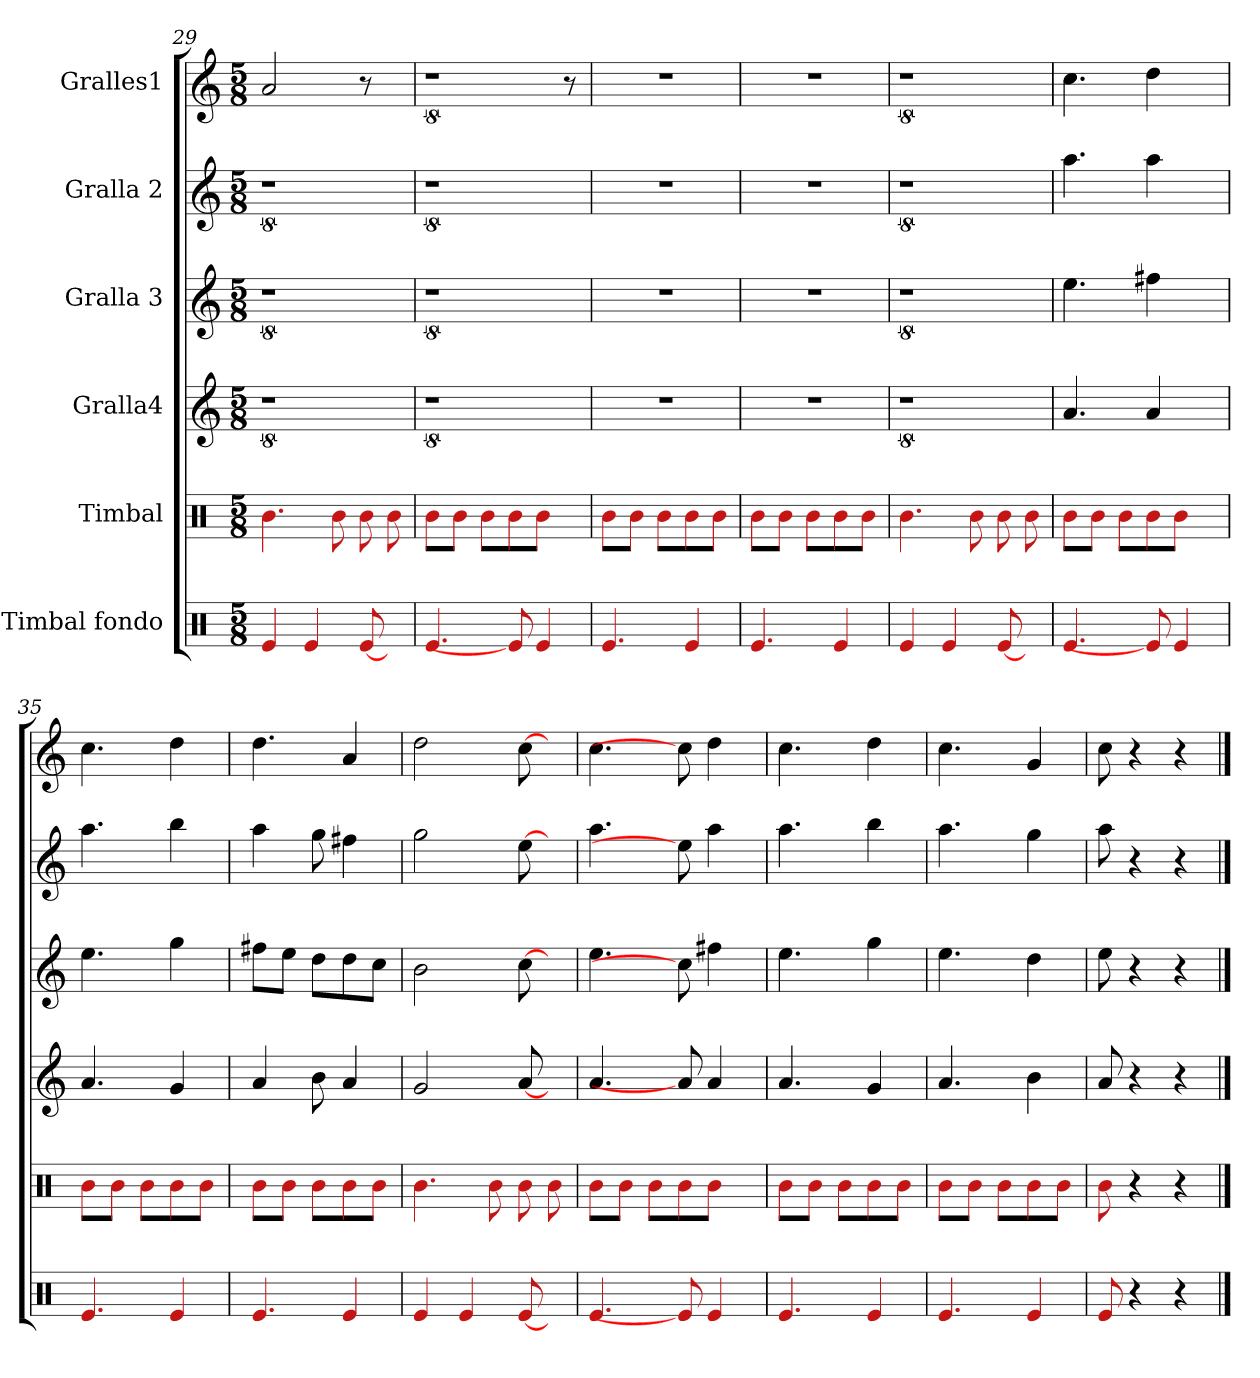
**kern	**kern	**kern	**kern	**kern	**kern
*part6	*part5	*part4	*part3	*part2	*part1
*staff6	*staff5	*staff4	*staff3	*staff2	*staff1
*I"Timbal fondo	*I"Timbal	*I"Gralla4	*I"Gralla 3	*I"Gralla 2	*I"Gralles1
*clefX	*clefX	*clefG2	*clefG2	*clefG2	*clefG2
*k[]	*k[]	*k[]	*k[]	*k[]	*k[]
*M5/8	*M5/8	*M5/8	*M5/8	*M5/8	*M5/8
=29	=29	=29	=29	=29	=29
4e	4.b	8%5r	8%5r	8%5r	2a
4e	.	.	.	.	.
.	8b	.	.	.	.
[8e	8b	.	.	.	8r
8ryy	8b	8ryy	8ryy	8ryy	8ryy
=30	=30	=30	=30	=30	=30
4.e	8b\L	8%5r	8%5r	8%5r	8%5r
.	8b\J	.	.	.	.
.	8b\L	.	.	.	.
8e]	8b\	.	.	.	.
4e	8b\J	.	.	.	.
.	8ryy	8ryy	8ryy	8ryy	8r
=31	=31	=31	=31	=31	=31
4.e	8b\L	8%5r	8%5r	8%5r	8%5r
.	8b\J	.	.	.	.
.	8b\L	.	.	.	.
4e	8b\	.	.	.	.
.	8b\J	.	.	.	.
=32	=32	=32	=32	=32	=32
4.e	8b\L	8%5r	8%5r	8%5r	8%5r
.	8b\J	.	.	.	.
.	8b\L	.	.	.	.
4e	8b\	.	.	.	.
.	8b\J	.	.	.	.
=33	=33	=33	=33	=33	=33
4e	4.b	8%5r	8%5r	8%5r	8%5r
4e	.	.	.	.	.
.	8b	.	.	.	.
[8e	8b	.	.	.	.
8ryy	8b	8ryy	8ryy	8ryy	8ryy
=34	=34	=34	=34	=34	=34
4.e	8b\L	4.a	4.ee	4.aa	4.cc
.	8b\J	.	.	.	.
.	8b\L	.	.	.	.
8e]	8b\	4a	4ff#	4aa	4dd
4e	8b\J	.	.	.	.
.	8ryy	8ryy	8ryy	8ryy	8ryy
=35	=35	=35	=35	=35	=35
4.e	8b\L	4.a	4.ee	4.aa	4.cc
.	8b\J	.	.	.	.
.	8b\L	.	.	.	.
4e	8b\	4g	4gg	4bb	4dd
.	8b\J	.	.	.	.
=36	=36	=36	=36	=36	=36
4.e	8b\L	4a	8ff#\L	4aa	4.dd
.	8b\J	.	8ee\J	.	.
.	8b\L	8b	8dd\L	8gg	.
4e	8b\	4a	8dd\	4ff#	4a
.	8b\J	.	8cc\J	.	.
=37	=37	=37	=37	=37	=37
4e	4.b	2g	2b	2gg	2dd
4e	.	.	.	.	.
.	8b	.	.	.	.
[8e	8b	[8a	[8cc	[8ee	[8cc
8ryy	8b	8ryy	8ryy	8ryy	8ryy
=38	=38	=38	=38	=38	=38
4.e	8b\L	4.a	4.ee	4.aa	4.cc
.	8b\J	.	.	.	.
.	8b\L	.	.	.	.
8e]	8b\	8a]	8cc]	8ee]	8cc]
4e	8b\J	4a	4ff#	4aa	4dd
.	8ryy	.	.	.	.
=39	=39	=39	=39	=39	=39
4.e	8b\L	4.a	4.ee	4.aa	4.cc
.	8b\J	.	.	.	.
.	8b\L	.	.	.	.
4e	8b\	4g	4gg	4bb	4dd
.	8b\J	.	.	.	.
=40	=40	=40	=40	=40	=40
4.e	8b\L	4.a	4.ee	4.aa	4.cc
.	8b\J	.	.	.	.
.	8b\L	.	.	.	.
4e	8b\	4b	4dd	4gg	4g
.	8b\J	.	.	.	.
=41	=41	=41	=41	=41	=41
8e	8b	8a	8ee	8aa	8cc
4r	4r	4r	4r	4r	4r
4r	4r	4r	4r	4r	4r
==	==	==	==	==	==
*-	*-	*-	*-	*-	*-
